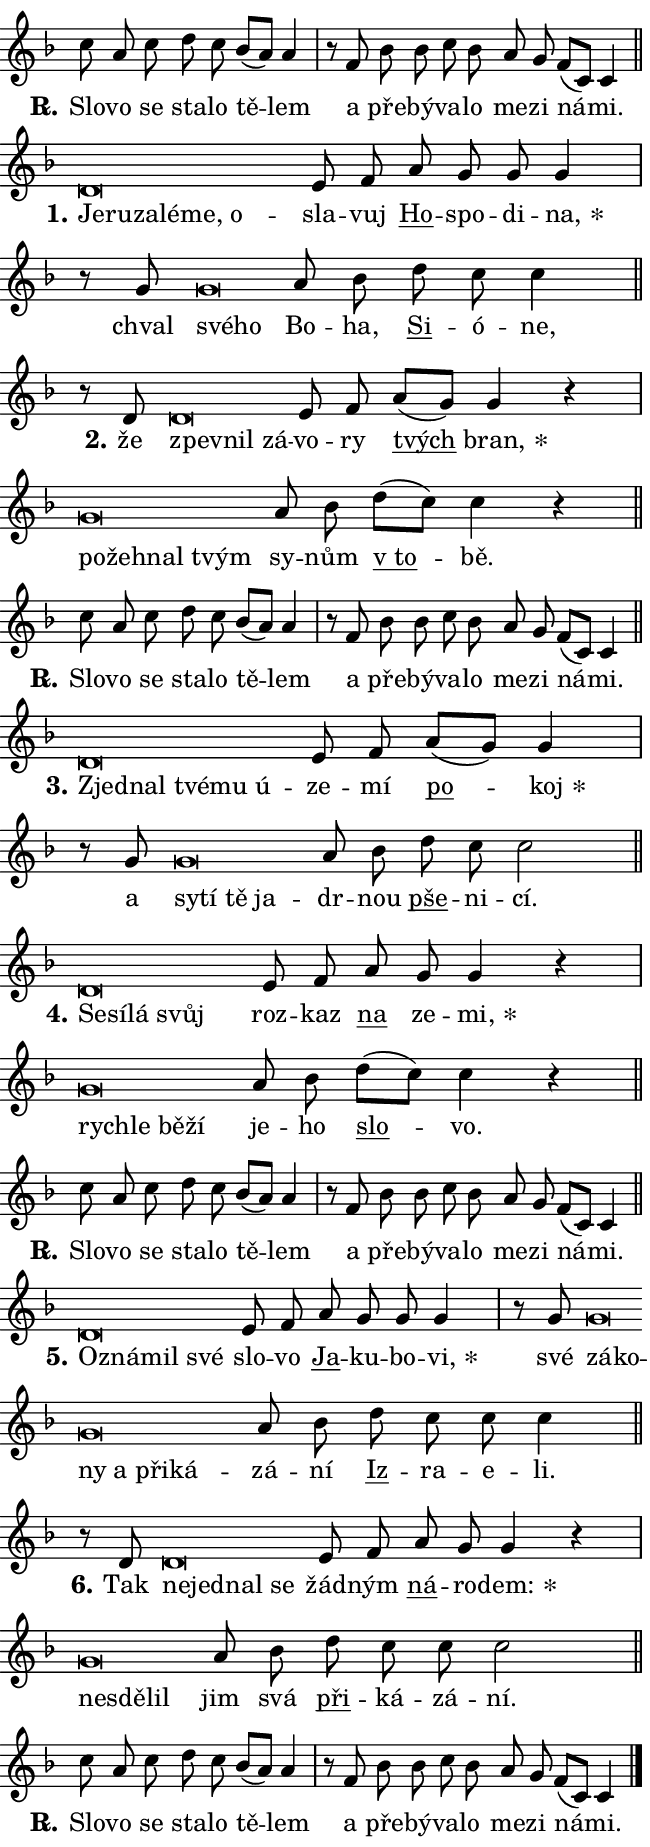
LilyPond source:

\version "2.24.0"
\header { tagline = "" }
\paper {
  indent = 0\cm
  top-margin = 0\cm
  right-margin = 0.13\cm % to fit lyric hyphens
  bottom-margin = 0\cm
  left-margin = 0\cm
  paper-width = 11\cm
  page-breaking = #ly:one-page-breaking
  system-system-spacing.basic-distance = #11
  score-system-spacing.basic-distance = #11
  ragged-last = ##f
}


%% Author: Thomas Morley
%% https://lists.gnu.org/archive/html/lilypond-user/2020-05/msg00002.html
#(define (line-position grob)
"Returns position of @var[grob} in current system:
   @code{'start}, if at first time-step
   @code{'end}, if at last time-step
   @code{'middle} otherwise
"
  (let* ((col (ly:item-get-column grob))
         (ln (ly:grob-object col 'left-neighbor))
         (rn (ly:grob-object col 'right-neighbor))
         (col-to-check-left (if (ly:grob? ln) ln col))
         (col-to-check-right (if (ly:grob? rn) rn col))
         (break-dir-left
           (and
             (ly:grob-property col-to-check-left 'non-musical #f)
             (ly:item-break-dir col-to-check-left)))
         (break-dir-right
           (and
             (ly:grob-property col-to-check-right 'non-musical #f)
             (ly:item-break-dir col-to-check-right))))
        (cond ((eqv? 1 break-dir-left) 'start)
              ((eqv? -1 break-dir-right) 'end)
              (else 'middle))))

#(define (tranparent-at-line-position vctor)
  (lambda (grob)
  "Relying on @code{line-position} select the relevant enry from @var{vctor}.
Used to determine transparency,"
    (case (line-position grob)
      ((end) (not (vector-ref vctor 0)))
      ((middle) (not (vector-ref vctor 1)))
      ((start) (not (vector-ref vctor 2))))))

noteHeadBreakVisibility =
#(define-music-function (break-visibility)(vector?)
"Makes @code{NoteHead}s transparent relying on @var{break-visibility}"
#{
  \override NoteHead.transparent =
    #(tranparent-at-line-position break-visibility)
#})

#(define delete-ledgers-for-transparent-note-heads
  (lambda (grob)
    "Reads whether a @code{NoteHead} is transparent.
If so this @code{NoteHead} is removed from @code{'note-heads} from
@var{grob}, which is supposed to be @code{LedgerLineSpanner}.
As a result ledgers are not printed for this @code{NoteHead}"
    (let* ((nhds-array (ly:grob-object grob 'note-heads))
           (nhds-list
             (if (ly:grob-array? nhds-array)
                 (ly:grob-array->list nhds-array)
                 '()))
           ;; Relies on the transparent-property being done before
           ;; Staff.LedgerLineSpanner.after-line-breaking is executed.
           ;; This is fragile ...
           (to-keep
             (remove
               (lambda (nhd)
                 (ly:grob-property nhd 'transparent #f))
               nhds-list)))
      ;; TODO find a better method to iterate over grob-arrays, similiar
      ;; to filter/remove etc for lists
      ;; For now rebuilt from scratch
      (set! (ly:grob-object grob 'note-heads)  '())
      (for-each
        (lambda (nhd)
          (ly:pointer-group-interface::add-grob grob 'note-heads nhd))
        to-keep))))

squashNotes = {
  \override NoteHead.X-extent = #'(-0.2 . 0.2)
  \override NoteHead.Y-extent = #'(-0.75 . 0)
  \override NoteHead.stencil =
    #(lambda (grob)
       (let ((pos (ly:grob-property grob 'staff-position)))
         (begin
           (if (< pos -7) (display "ERROR: Lower brevis then expected\n") (display ""))
           (if (<= pos -6) ly:text-interface::print ly:note-head::print))))
}
unSquashNotes = {
  \revert NoteHead.X-extent
  \revert NoteHead.Y-extent
  \revert NoteHead.stencil
}

hideNotes = \noteHeadBreakVisibility #begin-of-line-visible
unHideNotes = \noteHeadBreakVisibility #all-visible

% work-around for resetting accidentals
% https://lilypond.org/doc/v2.23/Documentation/notation/displaying-rhythms#unmetered-music
cadenzaMeasure = {
  \cadenzaOff
  \partial 1024 s1024
  \cadenzaOn
}

#(define-markup-command (accent layout props text) (markup?)
  "Underline accented syllable"
  (interpret-markup layout props
    #{\markup \override #'(offset . 4.3) \underline { #text }#}))

responsum = \markup \concat {
  "R" \hspace #-1.05 \path #0.1 #'((moveto 0 0.07) (lineto 0.9 0.8)) \hspace #0.05 "."
}

spaceSize = #0.6828661417322834 % exact space size for TeX Gyre Schola

\layout {
  \context {
    \Staff
    \remove "Time_signature_engraver"
    \override LedgerLineSpanner.after-line-breaking = #delete-ledgers-for-transparent-note-heads
  }
  \context {
    \Lyrics {
      \override LyricSpace.minimum-distance = \spaceSize
      \override LyricText.font-name = #"TeX Gyre Schola"
      \override LyricText.font-size = 1
      \override StanzaNumber.font-name = #"TeX Gyre Schola Bold"
      \override StanzaNumber.font-size = 1
    }
  }
  \context {
    \Score 
    \override NoteHead.text =
      #(lambda (grob) 
        (let ((pos (ly:grob-property grob 'staff-position)))
          #{\markup {
            \combine
              \halign #-0.55 \raise #(if (= pos -6) 0 0.5) \override #'(thickness . 2) \draw-line #'(3.2 . 0)
              \musicglyph "noteheads.sM1"
          }#}))
  }
}

% magnetic-lyrics.ily
%
%   written by
%     Jean Abou Samra <jean@abou-samra.fr>
%     Werner Lemberg <wl@gnu.org>
%
%   adapted by
%     Jiri Hon <jiri.hon@gmail.com>
%
% Version 2022-Apr-15

% https://www.mail-archive.com/lilypond-user@gnu.org/msg149350.html

#(define (Left_hyphen_pointer_engraver context)
   "Collect syllable-hyphen-syllable occurrences in lyrics and store
them in properties.  This engraver only looks to the left.  For
example, if the lyrics input is @code{foo -- bar}, it does the
following.

@itemize @bullet
@item
Set the @code{text} property of the @code{LyricHyphen} grob between
@q{foo} and @q{bar} to @code{foo}.

@item
Set the @code{left-hyphen} property of the @code{LyricText} grob with
text @q{foo} to the @code{LyricHyphen} grob between @q{foo} and
@q{bar}.
@end itemize

Use this auxiliary engraver in combination with the
@code{lyric-@/text::@/apply-@/magnetic-@/offset!} hook."
   (let ((hyphen #f)
         (text #f))
     (make-engraver
      (acknowledgers
       ((lyric-syllable-interface engraver grob source-engraver)
        (set! text grob)))
      (end-acknowledgers
       ((lyric-hyphen-interface engraver grob source-engraver)
        ;(when (not (grob::has-interface grob 'lyric-space-interface))
          (set! hyphen grob)));)
      ((stop-translation-timestep engraver)
       (when (and text hyphen)
         (ly:grob-set-object! text 'left-hyphen hyphen))
       (set! text #f)
       (set! hyphen #f)))))

#(define (lyric-text::apply-magnetic-offset! grob)
   "If the space between two syllables is less than the value in
property @code{LyricText@/.details@/.squash-threshold}, move the right
syllable to the left so that it gets concatenated with the left
syllable.

Use this function as a hook for
@code{LyricText@/.after-@/line-@/breaking} if the
@code{Left_@/hyphen_@/pointer_@/engraver} is active."
   (let ((hyphen (ly:grob-object grob 'left-hyphen #f)))
     (when hyphen
       (let ((left-text (ly:spanner-bound hyphen LEFT)))
         (when (grob::has-interface left-text 'lyric-syllable-interface)
           (let* ((common (ly:grob-common-refpoint grob left-text X))
                  (this-x-ext (ly:grob-extent grob common X))
                  (left-x-ext
                   (begin
                     ;; Trigger magnetism for left-text.
                     (ly:grob-property left-text 'after-line-breaking)
                     (ly:grob-extent left-text common X)))
                  ;; `delta` is the gap width between two syllables.
                  (delta (- (interval-start this-x-ext)
                            (interval-end left-x-ext)))
                  (details (ly:grob-property grob 'details))
                  (threshold (assoc-get 'squash-threshold details 0.2)))
             (when (< delta threshold)
               (let* (;; We have to manipulate the input text so that
                      ;; ligatures crossing syllable boundaries are not
                      ;; disabled.  For languages based on the Latin
                      ;; script this is essentially a beautification.
                      ;; However, for non-Western scripts it can be a
                      ;; necessity.
                      (lt (ly:grob-property left-text 'text))
                      (rt (ly:grob-property grob 'text))
                      (is-space (grob::has-interface hyphen 'lyric-space-interface))
                      (space (if is-space " " ""))
                      (extra-delta (if is-space spaceSize 0))
                      ;; Append new syllable.
                      (ltrt-space (if (and (string? lt) (string? rt))
                                (string-append lt space rt)
                                (make-concat-markup (list lt space rt))))
                      ;; Right-align `ltrt` to the right side.
                      (ltrt-space-markup (grob-interpret-markup
                               grob
                               (make-translate-markup
                                (cons (interval-length this-x-ext) 0)
                                (make-right-align-markup ltrt-space)))))
                 (begin
                   ;; Don't print `left-text`.
                   (ly:grob-set-property! left-text 'stencil #f)
                   ;; Set text and stencil (which holds all collected
                   ;; syllables so far) and shift it to the left.
                   (ly:grob-set-property! grob 'text ltrt-space)
                   (ly:grob-set-property! grob 'stencil ltrt-space-markup)
                   (ly:grob-translate-axis! grob (- (- delta extra-delta)) X))))))))))


#(define (lyric-hyphen::displace-bounds-first grob)
   ;; Make very sure this callback isn't triggered too early.
   (let ((left (ly:spanner-bound grob LEFT))
         (right (ly:spanner-bound grob RIGHT)))
     (ly:grob-property left 'after-line-breaking)
     (ly:grob-property right 'after-line-breaking)
     (ly:lyric-hyphen::print grob)))

squashThreshold = #0.4

\layout {
  \context {
    \Lyrics
    \consists #Left_hyphen_pointer_engraver
    \override LyricText.after-line-breaking =
      #lyric-text::apply-magnetic-offset!
    \override LyricHyphen.stencil = #lyric-hyphen::displace-bounds-first
    \override LyricText.details.squash-threshold = \squashThreshold
    \override LyricHyphen.minimum-distance = 0
    \override LyricHyphen.minimum-length = \squashThreshold
  }
}

squashText = \override LyricText.details.squash-threshold = 9999
unSquashText = \override LyricText.details.squash-threshold = \squashThreshold

leftText = \override LyricText.self-alignment-X = #LEFT
unLeftText = \revert LyricText.self-alignment-X

starOffset = #(lambda (grob) 
                (let ((x_offset (ly:self-alignment-interface::aligned-on-x-parent grob)))
                  (if (= x_offset 0) 0 (+ x_offset 1.2))))

star = #(define-music-function (syllable)(string?)
"Append star separator at the end of a syllable"
#{
  \once \override LyricText.X-offset = #starOffset
  \lyricmode { \markup {
    #syllable
    \override #'((font-name . "TeX Gyre Schola Bold")) \hspace #0.2 \lower #0.65 \larger "*"
  } }
#})

starAccent = #(define-music-function (syllable)(string?)
"Append star separator at the end of a syllable and make accent"
#{
  \once \override LyricText.X-offset = #starOffset
  \lyricmode { \markup {
    \accent #syllable
    \override #'((font-name . "TeX Gyre Schola Bold")) \hspace #0.2 \lower #0.65 \larger "*"
  } }
#})

breath = #(define-music-function (syllable)(string?)
"Append breathing indicator at the end of a syllable"
#{
  \lyricmode { \markup { #syllable "+" } }
#})

optionalBreath = #(define-music-function (syllable)(string?)
"Append optional breathing indicator at the end of a syllable"
#{
  \lyricmode { \markup { #syllable "(+)" } }
#})


\score {
    <<
        \new Voice = "melody" { \cadenzaOn \key f \major \relative { c''8 a c d c bes[( a)] a4 \cadenzaMeasure \bar "|" r8 f bes bes c bes \bar "" a g \bar "" f[( c)] c4 \cadenzaMeasure \bar "||" \break } }
        \new Lyrics \lyricsto "melody" { \lyricmode { \set stanza = \responsum
Slo -- vo se sta -- lo tě -- lem a pře -- bý -- va -- lo me -- zi ná -- mi. } }
    >>
    \layout {}
}

\score {
    <<
        \new Voice = "melody" { \cadenzaOn \key f \major \relative { \squashNotes d'\breve*1/16 \hideNotes \breve*1/16 \bar "" \breve*1/16 \bar "" \breve*1/16 \bar "" \breve*1/16 \breve*1/16 \bar "" \unHideNotes \unSquashNotes e8 f \bar "" a g g g4 \cadenzaMeasure \bar "|" r8 g \squashNotes g\breve*1/16 \hideNotes \breve*1/16 \bar "" \unHideNotes \unSquashNotes a8 bes \bar "" d c c4 \cadenzaMeasure \bar "||" \break } }
        \new Lyrics \lyricsto "melody" { \lyricmode { \set stanza = "1."
\leftText Je -- \squashText ru -- za -- lé -- me, o -- \unLeftText \unSquashText sla -- vuj \markup \accent Ho -- spo -- di -- \star na, chval \leftText své -- \squashText ho \unLeftText \unSquashText Bo -- ha, \markup \accent Si -- ó -- ne, } }
    >>
    \layout {}
}

\score {
    <<
        \new Voice = "melody" { \cadenzaOn \key f \major \relative { r8 d' \squashNotes d\breve*1/16 \hideNotes \breve*1/16 \breve*1/16 \bar "" \unHideNotes \unSquashNotes e8 f \bar "" a[( g)] g4 r \cadenzaMeasure \bar "|" \squashNotes g\breve*1/16 \hideNotes \breve*1/16 \bar "" \breve*1/16 \breve*1/16 \bar "" \unHideNotes \unSquashNotes a8 bes \bar "" d[( c)] c4 r \cadenzaMeasure \bar "||" \break } }
        \new Lyrics \lyricsto "melody" { \lyricmode { \set stanza = "2."
že \leftText zpev -- \squashText nil zá -- \unLeftText \unSquashText vo -- ry \markup \accent tvých \star bran, \leftText po -- \squashText žeh -- nal tvým \unLeftText \unSquashText sy -- nům \markup \accent "v to" -- bě. } }
    >>
    \layout {}
}

\score {
    <<
        \new Voice = "melody" { \cadenzaOn \key f \major \relative { c''8 a c d c bes[( a)] a4 \cadenzaMeasure \bar "|" r8 f bes bes c bes \bar "" a g \bar "" f[( c)] c4 \cadenzaMeasure \bar "||" \break } }
        \new Lyrics \lyricsto "melody" { \lyricmode { \set stanza = \responsum
Slo -- vo se sta -- lo tě -- lem a pře -- bý -- va -- lo me -- zi ná -- mi. } }
    >>
    \layout {}
}

\score {
    <<
        \new Voice = "melody" { \cadenzaOn \key f \major \relative { \squashNotes d'\breve*1/16 \hideNotes \breve*1/16 \bar "" \breve*1/16 \bar "" \breve*1/16 \breve*1/16 \bar "" \unHideNotes \unSquashNotes e8 f \bar "" a[( g)] g4 \cadenzaMeasure \bar "|" r8 g \squashNotes g\breve*1/16 \hideNotes \breve*1/16 \bar "" \breve*1/16 \breve*1/16 \bar "" \unHideNotes \unSquashNotes a8 bes \bar "" d c c2 \cadenzaMeasure \bar "||" \break } }
        \new Lyrics \lyricsto "melody" { \lyricmode { \set stanza = "3."
\leftText Zjed -- \squashText nal tvé -- mu ú -- \unLeftText \unSquashText ze -- mí \markup \accent po -- \star koj a \leftText sy -- \squashText tí tě ja -- \unLeftText \unSquashText dr -- nou \markup \accent pše -- ni -- cí. } }
    >>
    \layout {}
}

\score {
    <<
        \new Voice = "melody" { \cadenzaOn \key f \major \relative { \squashNotes d'\breve*1/16 \hideNotes \breve*1/16 \bar "" \breve*1/16 \breve*1/16 \bar "" \unHideNotes \unSquashNotes e8 f \bar "" a g g4 r \cadenzaMeasure \bar "|" \squashNotes g\breve*1/16 \hideNotes \breve*1/16 \bar "" \breve*1/16 \breve*1/16 \bar "" \unHideNotes \unSquashNotes a8 bes \bar "" d[( c)] c4 r \cadenzaMeasure \bar "||" \break } }
        \new Lyrics \lyricsto "melody" { \lyricmode { \set stanza = "4."
\leftText Se -- \squashText sí -- lá svůj \unLeftText \unSquashText roz -- kaz \markup \accent na ze -- \star mi, \leftText rych -- \squashText le bě -- ží \unLeftText \unSquashText je -- ho \markup \accent slo -- vo. } }
    >>
    \layout {}
}

\score {
    <<
        \new Voice = "melody" { \cadenzaOn \key f \major \relative { c''8 a c d c bes[( a)] a4 \cadenzaMeasure \bar "|" r8 f bes bes c bes \bar "" a g \bar "" f[( c)] c4 \cadenzaMeasure \bar "||" \break } }
        \new Lyrics \lyricsto "melody" { \lyricmode { \set stanza = \responsum
Slo -- vo se sta -- lo tě -- lem a pře -- bý -- va -- lo me -- zi ná -- mi. } }
    >>
    \layout {}
}

\score {
    <<
        \new Voice = "melody" { \cadenzaOn \key f \major \relative { \squashNotes d'\breve*1/16 \hideNotes \breve*1/16 \bar "" \breve*1/16 \breve*1/16 \bar "" \unHideNotes \unSquashNotes e8 f \bar "" a g g g4 \cadenzaMeasure \bar "|" r8 g \squashNotes g\breve*1/16 \hideNotes \breve*1/16 \bar "" \breve*1/16 \bar "" \breve*1/16 \bar "" \breve*1/16 \breve*1/16 \bar "" \unHideNotes \unSquashNotes a8 bes \bar "" d c c c4 \cadenzaMeasure \bar "||" \break } }
        \new Lyrics \lyricsto "melody" { \lyricmode { \set stanza = "5."
\leftText Oz -- \squashText ná -- mil své \unLeftText \unSquashText slo -- vo \markup \accent Ja -- ku -- bo -- \star vi, své \leftText zá -- \squashText ko -- ny a při -- ká -- \unLeftText \unSquashText zá -- ní \markup \accent Iz -- ra -- e -- li. } }
    >>
    \layout {}
}

\score {
    <<
        \new Voice = "melody" { \cadenzaOn \key f \major \relative { r8 d' \squashNotes d\breve*1/16 \hideNotes \breve*1/16 \bar "" \breve*1/16 \breve*1/16 \bar "" \unHideNotes \unSquashNotes e8 f \bar "" a g g4 r \cadenzaMeasure \bar "|" \squashNotes g\breve*1/16 \hideNotes \breve*1/16 \breve*1/16 \bar "" \unHideNotes \unSquashNotes a8 bes \bar "" d c c c2 \cadenzaMeasure \bar "||" \break } }
        \new Lyrics \lyricsto "melody" { \lyricmode { \set stanza = "6."
Tak \leftText ne -- \squashText jed -- nal se \unLeftText \unSquashText žád -- ným \markup \accent ná -- ro -- \star dem: \leftText ne -- \squashText sdě -- lil \unLeftText \unSquashText jim svá \markup \accent při -- ká -- zá -- ní. } }
    >>
    \layout {}
}

\score {
    <<
        \new Voice = "melody" { \cadenzaOn \key f \major \relative { c''8 a c d c bes[( a)] a4 \cadenzaMeasure \bar "|" r8 f bes bes c bes \bar "" a g \bar "" f[( c)] c4 \cadenzaMeasure \bar "||" \break } \bar "|." }
        \new Lyrics \lyricsto "melody" { \lyricmode { \set stanza = \responsum
Slo -- vo se sta -- lo tě -- lem a pře -- bý -- va -- lo me -- zi ná -- mi. } }
    >>
    \layout {}
}
